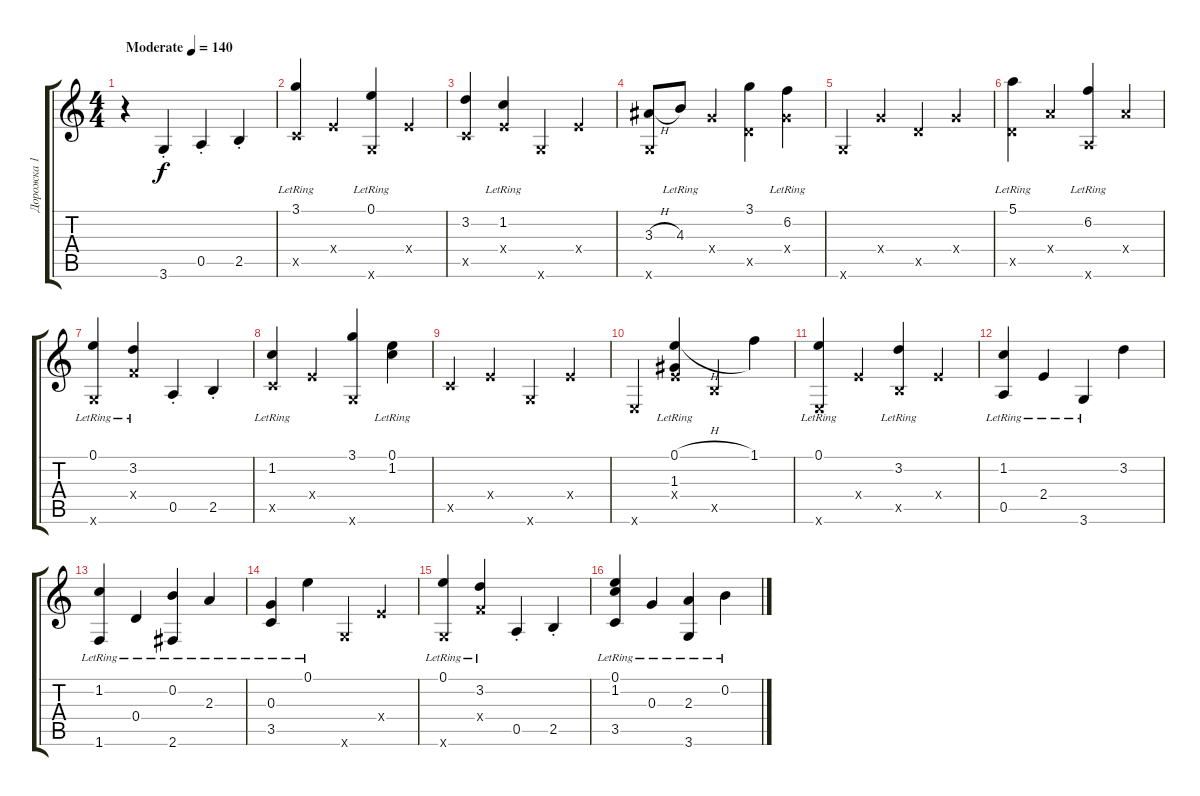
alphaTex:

\track ("Дорожка 1" "Дорожка 1") {instrument acousticguitarsteel}
\staff {score tabs}
\tuning (E4 B3 G3 D3 A2 E2) {hide}
\ts (4 4)
\tempo (140 "Moderate")
\clef g2
\ks c
r.4{dy f instrument acousticguitarsteel} 3.6{st}.4 0.5{st}.4 2.5{st}.4 |
(3.1{lr} 3.5{x}).4 2.4{x}.4 (0.1{lr} 3.6{x}).4 2.4{x}.4 |
(3.2 3.5{x}).4 (1.2{lr} 2.4{x}).4 3.6{x}.4 2.4{x}.4 |
(3.3{h} 3.6{x}).8 4.3{lr}.8 5.4{x}.4 (3.1 5.5{x}).4 (6.2{lr} 5.4{x}).4 |
3.6{x}.4 5.4{x}.4 5.5{x}.4 5.4{x}.4 |
(5.1{lr} 5.5{x}).4 7.4{x}.4 (6.2{lr} 5.6{x}).4 7.4{x}.4 |
(0.1{lr} 3.6{x}).4 (3.2{lr} 3.4{x}).4 0.5{st}.4 2.5{st}.4 |
(1.2{lr} 3.5{x}).4 2.4{x}.4 (3.1 3.6{x}).4 (0.1{lr} 1.2{lr}).4 |
3.5{x}.4 2.4{x}.4 3.6{x}.4 2.4{x}.4 |
0.6{x}.4 (0.1{h lr} 1.3 2.4{x}).4 2.5{x}.4 1.1.4 |
(0.1{lr} 0.6{x}).4 2.4{x}.4 (3.2{lr} 2.5{x}).4 2.4{x}.4 |
(1.2{lr} 0.5{lr}).4 2.4{lr}.4 3.6{lr}.4 3.2.4 |
(1.2{lr} 1.6{lr}).4 0.4{lr}.4 (0.2{lr} 2.6{lr}).4 2.3{lr}.4 |
(0.3{lr} 3.5{lr}).4 0.1{lr}.4 3.6{x}.4 2.4{x}.4 |
(0.1{lr} 3.6{x}).4 (3.2{lr} 3.4{x}).4 0.5{st}.4 2.5{st}.4 |
(0.1{lr} 1.2{lr} 3.5{lr}).4 0.3{lr}.4 (2.3{lr} 3.6{lr}).4 0.2{lr}.4
